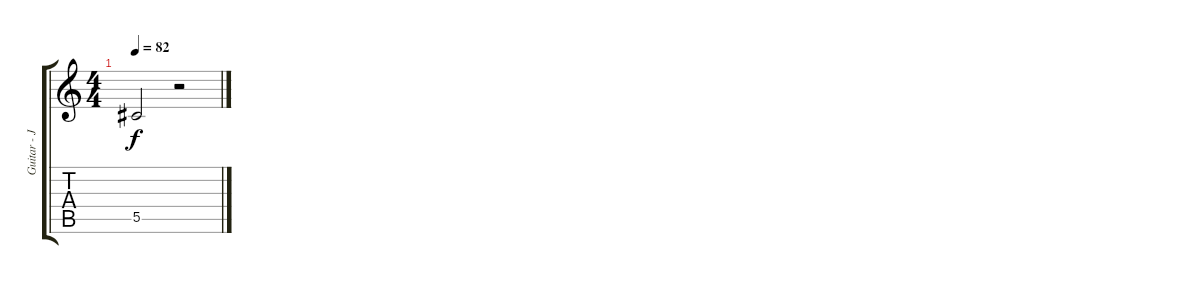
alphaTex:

\track ("Guitar - Jimi" "Guitar - J") {instrument distortionguitar}
\staff {score tabs}
\tuning (Eb4 Bb3 Gb3 Db3 Ab2 Eb2) {hide}
\ts (4 4)
\tempo 82
\clef g2
\ks c
5.5{t}.2{dy f} r.2
